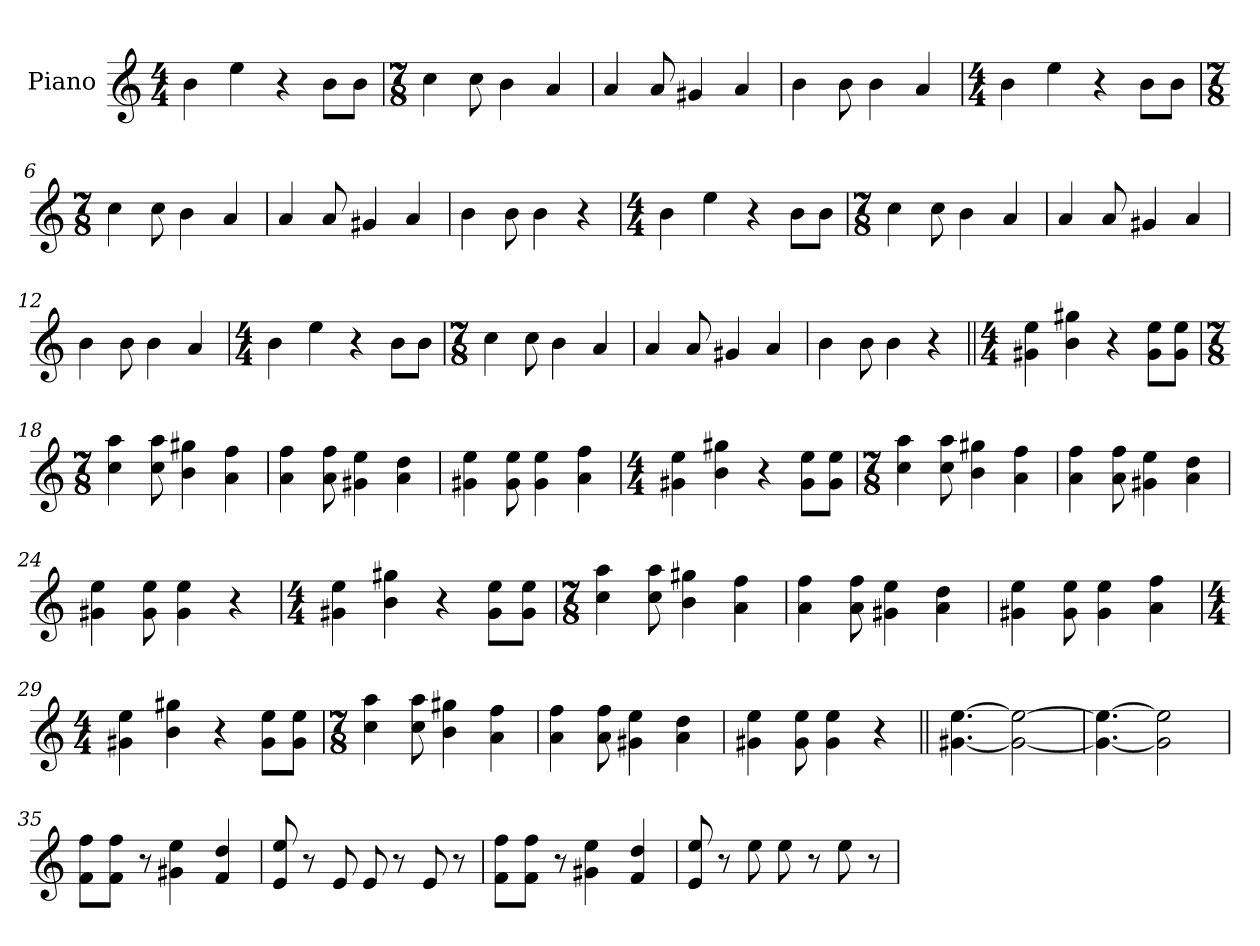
**kern
*part1
*staff1
*I"Piano
*I'Pno.
*clefG2
*k[]
*M4/4
*MM200
=1
4b
4ee
4r
8bL
8bJ
=2
*M7/8
4cc
8cc
4b
4a
=3
4a
8a
4g#X
4a
=4
4b
8b
4b
4a
=5
*M4/4
4b
4ee
4r
8bL
8bJ
=6
*M7/8
4cc
8cc
4b
4a
=7
4a
8a
4g#X
4a
=8
4b
8b
4b
4r
=9
*M4/4
4b
4ee
4r
8bL
8bJ
=10
*M7/8
4cc
8cc
4b
4a
=11
4a
8a
4g#X
4a
=12
4b
8b
4b
4a
=13
*M4/4
4b
4ee
4r
8bL
8bJ
=14
*M7/8
4cc
8cc
4b
4a
=15
4a
8a
4g#X
4a
=16
4b
8b
4b
4r
=17||
*M4/4
4g#X 4ee
4b 4gg#X
4r
8g# 8eeL
8g# 8eeJ
=18
*M7/8
4cc 4aa
8cc 8aa
4b 4gg#X
4a 4ff
=19
4a 4ff
8a 8ff
4g#X 4ee
4a 4dd
=20
4g#X 4ee
8g# 8ee
4g# 4ee
4a 4ff
=21
*M4/4
4g#X 4ee
4b 4gg#X
4r
8g# 8eeL
8g# 8eeJ
=22
*M7/8
4cc 4aa
8cc 8aa
4b 4gg#X
4a 4ff
=23
4a 4ff
8a 8ff
4g#X 4ee
4a 4dd
=24
4g#X 4ee
8g# 8ee
4g# 4ee
4r
=25
*M4/4
4g#X 4ee
4b 4gg#X
4r
8g# 8eeL
8g# 8eeJ
=26
*M7/8
4cc 4aa
8cc 8aa
4b 4gg#X
4a 4ff
=27
4a 4ff
8a 8ff
4g#X 4ee
4a 4dd
=28
4g#X 4ee
8g# 8ee
4g# 4ee
4a 4ff
=29
*M4/4
4g#X 4ee
4b 4gg#X
4r
8g# 8eeL
8g# 8eeJ
=30
*M7/8
4cc 4aa
8cc 8aa
4b 4gg#X
4a 4ff
=31
4a 4ff
8a 8ff
4g#X 4ee
4a 4dd
=32
4g#X 4ee
8g# 8ee
4g# 4ee
4r
=33||
[4.g#X [4.ee
2g#_ 2ee_
=34
4.g#_ 4.ee_
2g#] 2ee]
=35
8f 8ffL
8f 8ffJ
8r
4g#X 4ee
4f 4dd
=36
8e 8ee
8r
8e
8e
8r
8e
8r
=37
8f 8ffL
8f 8ffJ
8r
4g#X 4ee
4f 4dd
=38
8e 8ee
8r
8ee
8ee
8r
8ee
8r
=
*-
